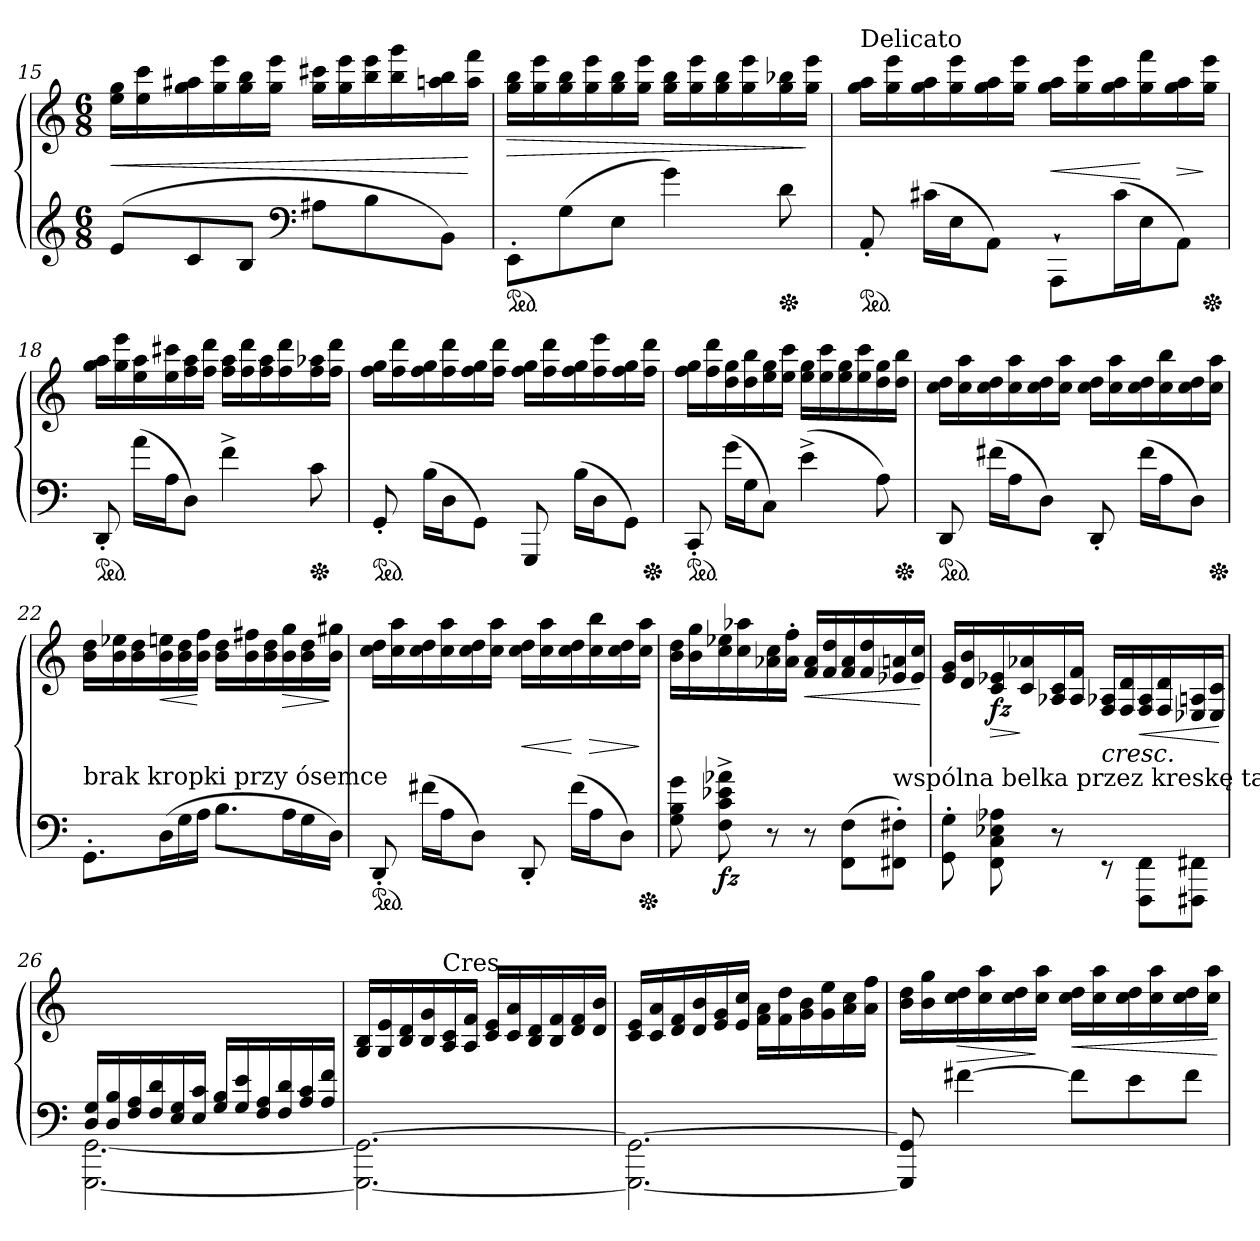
**kern	**kern	**dynam
*part1	*part1	*part1
*staff2	*staff1	*staff1/2
*clefG2	*clefG2	*
*k[]	*k[]	*
*M6/8	*M6/8	*
=15	=15	=15
(>8eL	16ee 16ggLL	<
.	16ee 16ccc	.
8c	16gg 16aa#X	.
.	16gg 16eee	.
8BJ	16gg 16bb	.
.	16gg 16eeeJJ	.
*clefF4	*	*
8A#XL	16gg 16ccc#XLL	.
.	16gg 16eee	.
8B	16bb 16eee	.
.	16bb 16ggg	.
8BBJ)	16aan 16bb	.
.	16aa 16fffJJ	[
=16	=16	=16
*ped	*	*
8EE'L	16gg 16bbLL	>
.	16gg 16eee	.
(>8G\	16gg 16bb	.
.	16gg 16eee	.
8EJ	16gg 16bb	.
.	16gg 16eeeJJ	.
4g)	16gg 16bbLL	.
.	16gg 16eee	.
.	16gg 16bb	.
.	16gg 16eee	.
*Xped	*	*
8d	16gg 16bb-X	.
.	16gg 16eeeJJ	]
=17	=17	=17
!	!LO:TX:a:t=Delicato	!
*ped	*	*
8AA'	16gg 16aaLL	.
.	16gg 16eee	.
(>16c#XLL	16gg 16aa	.
16EJ	16gg 16eee	.
8AAJ)	16gg 16aa	.
.	16gg 16eeeJJ	.
8AAA`\L	16gg 16aaLL	<
.	16gg 16eee	.
(>16c#L	16gg 16aa	.
16EJ	16gg 16fff	[
8AAJ)	16gg 16aa	>
*Xped	*	*
.	16gg 16eeeJJ	]
=18	=18	=18
*ped	*	*
8DD'	16gg 16aaLL	.
.	16gg 16eee	.
(>16aLL	16ee 16aa	.
16AJ	16ee 16ccc#X	.
8DJ)	16ff 16aa	.
.	16ff 16dddJJ	.
4f^<	16ff 16aaLL	.
.	16ff 16ddd	.
.	16ff 16aa	.
.	16ff 16ddd	.
*Xped	*	*
8c	16ff 16aa-X	.
.	16ff 16dddJJ	.
=19	=19	=19
*ped	*	*
8GG'	16ff 16ggLL	.
.	16ff 16ddd	.
(>16BLL	16ff 16gg	.
16DJ	16ff 16ddd	.
8GGJ)	16ff 16gg	.
.	16ff 16dddJJ	.
8GGG	16ff 16ggLL	.
.	16ff 16ddd	.
(>16BLL	16ff 16gg	.
16DJ	16ff 16eee	.
8GGJ)	16ff 16gg	.
*Xped	*	*
.	16ff 16dddJJ	.
=20	=20	=20
*ped	*	*
8CC'	16ff 16ggLL	.
.	16ff 16ddd	.
(>16gLL	16dd 16gg	.
16GJ	16dd 16bb	.
8CJ)	16ee 16gg	.
.	16ee 16cccJJ	.
(>4e^<	16ee 16ggLL	.
.	16ee 16ccc	.
.	16ee 16gg	.
.	16ee 16ccc	.
8A)	16dd 16gg	.
*Xped	*	*
.	16dd 16bbJJ	.
=21	=21	=21
*ped	*	*
8DD	16cc 16ddLL	.
.	16cc 16aa	.
(>16f#XLL	16cc 16dd	.
16AJ	16cc 16aa	.
8DJ)	16cc 16dd	.
.	16cc 16aaJJ	.
8DD'	16cc 16ddLL	.
.	16cc 16aa	.
(>16f#LL	16cc 16dd	.
16AJ	16cc 16bb	.
8DJ)	16cc 16dd	.
*Xped	*	*
.	16cc 16aaJJ	.
=22	=22	=22
!LO:TX:a:t=brak kropki przy ósemce	!	!
8.GG'L	16b 16ddLL	.
.	16b 16ee-X	.
.	16b 16dd	.
!	!	!LO:HP:b
(>16DL	16b 16een	< <
16G	16b 16dd	.
16AJJ	16b 16ffJJ	[
8.BL	16b 16ddLL	.
.	16b 16ff#X	.
.	16b 16dd	.
!	!	!LO:HP:b
16AL	16b 16gg	>
16G	16b 16dd	.
16DJJ)	16b 16gg#XJJ	[ ]
=23	=23	=23
*ped	*	*
8DD'	16cc 16ddLL	.
.	16cc 16aa	.
(>16f#XLL	16cc 16dd	.
16AJ	16cc 16aa	.
8DJ)	16cc 16dd	.
.	16cc 16aaJJ	.
8DD'	16cc 16ddLL	<
.	16cc 16aa	.
(>16f#LL	16cc 16dd	[
16AJ	16cc 16bb	>
8DJ)	16cc 16dd	.
*Xped	*	*
.	16cc 16aaJJ	]
=24	=24	=24
8G 8B 8g	16b 16ddLL	.
.	16b 16gg	.
!	!	!LO:DY:b=2
8F^< 8c^< 8e-X^< 8a-X^<	16cc 16ee-X	fz
.	16cc 16aa-X	.
8r	16a-X 16cc	.
.	16a-' 16ff'JJ	.
8r	16f 16a-LL	<
.	16f 16dd	.
(>8FF\ 8F\L	16f 16a-	.
.	16f 16dd	.
!LO:TX:a:t=wspólna belka przez kreskę taktową	!	!
8FF#X' 8F#X'J)	16e-X 16an	.
.	16e- 16ccJJ	.
.	.	[
=25	=25	=25
8GG'\ 8G'\	16e 16gLL	.
.	16d 16b	.
8FF\ 8C\ 8E-X\ 8A-X\	16c 16e-X	> fz
.	16c 16a-X	]
8r	16A-X 16c	.
.	16A- 16fJJ	.
8rEE	16F/ 16A-X/LL	<
.	16F/ 16d/	.
!	!	!LO:HP:b
8FFF\ 8FF\L	16F/ 16A-/	<
.	16F/ 16d/	.
8FFF#X\ 8FF#X\J	16E-X/ 16An/	.
.	16E-/ 16c/JJ	.
.	.	[ [
=26	=26	=26
*^	*	*
16D 16GLL	[2.GGG [<2.GG	2.ryy	.
16D 16B	.	.	.
16F 16A	.	.	.
16F 16d	.	.	.
16E 16G	.	.	.
16E 16cJJ	.	.	.
16G 16BLL	.	.	.
16G 16e	.	.	.
16F 16A	.	.	.
16F 16d	.	.	.
16A 16c	.	.	.
16A 16fJJ	.	.	.
*v	*v	*	*
=27	=27	=27
2.GGG_\ 2.GG_<\	16G/ 16B/LL	.
.	16G/ 16e/	.
.	16B/ 16d/	.
.	16B 16g	.
!	!LO:TX:a:t=Cres	!
.	16A 16c	.
.	16A 16fJJ	.
.	16c 16eLL	.
.	16c 16a	.
.	16B 16d	.
.	16B 16f	.
.	16d 16f	.
.	16d 16bJJ	.
=28	=28	=28
2.GGG_\ 2.GG_\	16c 16eLL	.
.	16c 16a	.
.	16d 16f	.
.	16d 16b	.
.	16e 16g	.
.	16e 16ccJJ	.
.	16f\ 16a\LL	.
.	16f 16dd	.
.	16g 16b	.
.	16g 16ee	.
.	16a 16cc	.
.	16a 16ffJJ	.
=29	=29	=29
8GGG] 8GG]	16b 16ddLL	.
.	16b 16gg	.
[4f#X	16cc 16dd	>
.	16cc 16aa	.
.	16cc 16dd	.
.	16cc 16aaJJ	]
!	!	!LO:HP:b
8f#L]	16cc 16ddLL	<
.	16cc 16aa	.
8e	16cc 16dd	.
.	16cc 16aa	.
8f#J	16cc 16dd	.
.	16cc 16aaJJ	.
.	.	[
=	=	=
*-	*-	*-
